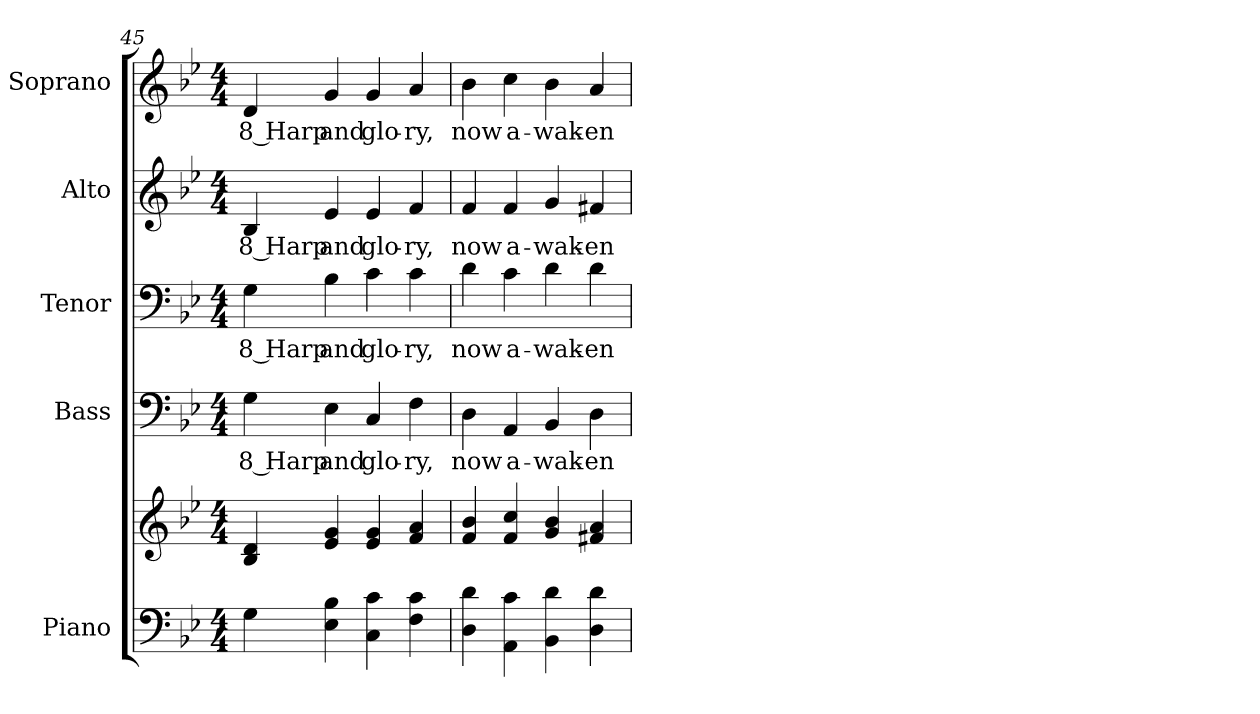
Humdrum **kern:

**kern	**kern	**kern	**text	**kern	**text	**kern	**text	**kern	**text
*part5	*part5	*part4	*part4	*part3	*part3	*part2	*part2	*part1	*part1
*staff6	*staff5	*staff4	*staff4	*staff3	*staff3	*staff2	*staff2	*staff1	*staff1
*I"Piano	*	*I"Bass	*	*I"Tenor	*	*I"Alto	*	*I"Soprano	*
*I'Pno.	*	*I'B.	*	*I'T.	*	*I'A.	*	*I'S.	*
!!LO:PB:g=z
*clefF4	*clefG2	*clefF4	*	*clefF4	*	*clefG2	*	*clefG2	*
*k[b-e-]	*k[b-e-]	*k[b-e-]	*	*k[b-e-]	*	*k[b-e-]	*	*k[b-e-]	*
*B-:	*B-:	*B-:	*	*B-:	*	*B-:	*	*B-:	*
*M4/4	*M4/4	*M4/4	*	*M4/4	*	*M4/4	*	*M4/4	*
=45	=45	=45	=45	=45	=45	=45	=45	=45	=45
!	!	!	!LO:LY:b:color=#000000	!	!	!	!	!	!
!	!	!	!	!	!LO:LY:b:color=#000000	!	!	!	!
!	!	!	!	!	!	!	!LO:LY:b:color=#000000	!	!
!	!	!	!	!	!	!	!	!	!LO:LY:b:color=#000000
4Gi\	4B-i/ 4di	4Gi\	8 Harp	4Gi\	8 Harp	4B-i/	8 Harp	4di/	8 Harp
!	!	!	!LO:LY:b:color=#000000	!	!	!	!	!	!
!	!	!	!	!	!LO:LY:b:color=#000000	!	!	!	!
!	!	!	!	!	!	!	!LO:LY:b:color=#000000	!	!
!	!	!	!	!	!	!	!	!	!LO:LY:b:color=#000000
4E-i\ 4B-i	4e-i/ 4gi	4E-i\	and	4B-i\	and	4e-i/	and	4gi/	and
!	!	!	!LO:LY:b:color=#000000	!	!	!	!	!	!
!	!	!	!	!	!LO:LY:b:color=#000000	!	!	!	!
!	!	!	!	!	!	!	!LO:LY:b:color=#000000	!	!
!	!	!	!	!	!	!	!	!	!LO:LY:b:color=#000000
4Ci\ 4ci	4e-i/ 4gi	4Ci/	glo-	4ci\	glo-	4e-i/	glo-	4gi/	glo-
!	!	!	!LO:LY:b:color=#000000	!	!	!	!	!	!
!	!	!	!	!	!LO:LY:b:color=#000000	!	!	!	!
!	!	!	!	!	!	!	!LO:LY:b:color=#000000	!	!
!	!	!	!	!	!	!	!	!	!LO:LY:b:color=#000000
4Fi\ 4ci	4fi/ 4ai	4Fi\	-ry,	4ci\	-ry,	4fi/	-ry,	4ai/	-ry,
=46	=46	=46	=46	=46	=46	=46	=46	=46	=46
!	!	!	!LO:LY:b:color=#000000	!	!	!	!	!	!
!	!	!	!	!	!LO:LY:b:color=#000000	!	!	!	!
!	!	!	!	!	!	!	!LO:LY:b:color=#000000	!	!
!	!	!	!	!	!	!	!	!	!LO:LY:b:color=#000000
4Di\ 4di	4fi/ 4b-i	4Di\	now	4di\	now	4fi/	now	4b-i\	now
!	!	!	!LO:LY:b:color=#000000	!	!	!	!	!	!
!	!	!	!	!	!LO:LY:b:color=#000000	!	!	!	!
!	!	!	!	!	!	!	!LO:LY:b:color=#000000	!	!
!	!	!	!	!	!	!	!	!	!LO:LY:b:color=#000000
4AAi\ 4ci	4fi/ 4cci	4AAi/	a-	4ci\	a-	4fi/	a-	4cci\	a-
!	!	!	!LO:LY:b:color=#000000	!	!	!	!	!	!
!	!	!	!	!	!LO:LY:b:color=#000000	!	!	!	!
!	!	!	!	!	!	!	!LO:LY:b:color=#000000	!	!
!	!	!	!	!	!	!	!	!	!LO:LY:b:color=#000000
4BB-i\ 4di	4gi/ 4b-i	4BB-i/	-wak-	4di\	-wak-	4gi/	-wak-	4b-i\	-wak-
!	!	!	!LO:LY:b:color=#000000	!	!	!	!	!	!
!	!	!	!	!	!LO:LY:b:color=#000000	!	!	!	!
!	!	!	!	!	!	!	!LO:LY:b:color=#000000	!	!
!	!	!	!	!	!	!	!	!	!LO:LY:b:color=#000000
4Di\ 4di	4f#Xi/ 4ai	4Di\	-en	4di\	-en	4f#Xi/	-en	4ai/	-en
=	=	=	=	=	=	=	=	=	=
*-	*-	*-	*-	*-	*-	*-	*-	*-	*-
